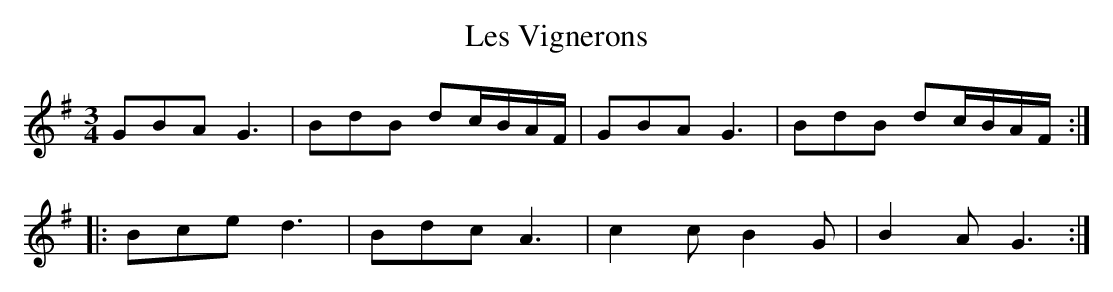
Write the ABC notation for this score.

X:1
T:Les Vignerons
M:3/4
L:1/8
K:G
GBA G3 | BdB dc/B/A/F/ | GBA G3 | BdB dc/B/A/F/ ::
Bce d3 | Bdc A3 | c2c B2G | B2A G3 :|
